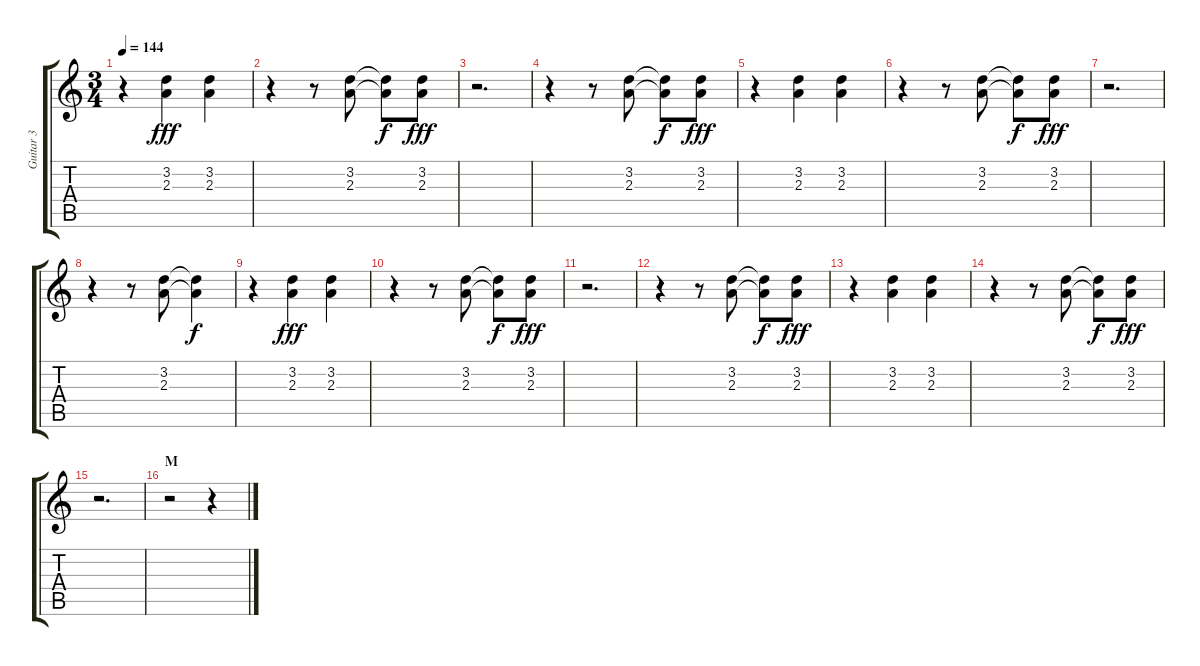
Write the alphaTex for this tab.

\track ("Guitar 3" "Guitar 3") {instrument distortionguitar}
\staff {score tabs}
\tuning (E4 B3 G3 D3 A2 E2) {hide}
\ts (3 4)
\tempo 144
\clef g2
\ks c
r.4{dy f} (3.2 2.3).4{dy fff} (3.2 2.3).4 |
r.4 r.8 (3.2 2.3).8 (3.2{t} 2.3{t}).8{dy f} (3.2 2.3).8{dy fff} |
r.2{d} |
r.4 r.8 (3.2 2.3).8 (3.2{t} 2.3{t}).8{dy f} (3.2 2.3).8{dy fff} |
r.4 (3.2 2.3).4 (3.2 2.3).4 |
r.4 r.8 (3.2 2.3).8 (3.2{t} 2.3{t}).8{dy f} (3.2 2.3).8{dy fff} |
r.2{d} |
r.4 r.8 (3.2 2.3).8 (3.2{t} 2.3{t}).4{dy f} |
r.4 (3.2 2.3).4{dy fff} (3.2 2.3).4 |
r.4 r.8 (3.2 2.3).8 (3.2{t} 2.3{t}).8{dy f} (3.2 2.3).8{dy fff} |
r.2{d} |
r.4 r.8 (3.2 2.3).8 (3.2{t} 2.3{t}).8{dy f} (3.2 2.3).8{dy fff} |
r.4 (3.2 2.3).4 (3.2 2.3).4 |
r.4 r.8 (3.2 2.3).8 (3.2{t} 2.3{t}).8{dy f} (3.2 2.3).8{dy fff} |
r.2{d} |
\section ("" "M")
r.2 r.4
